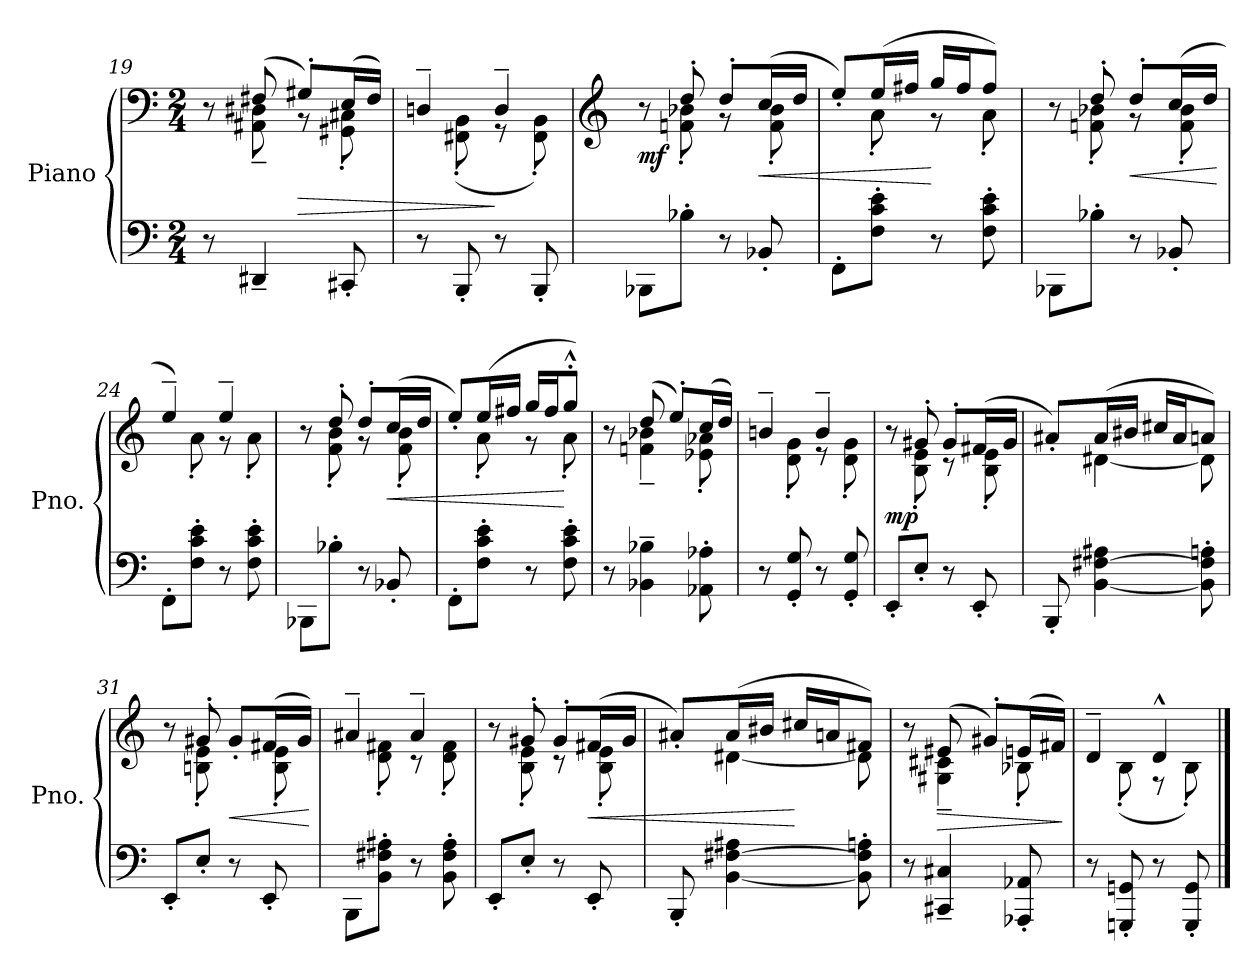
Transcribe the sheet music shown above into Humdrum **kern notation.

**kern	**kern	**dynam
*part1	*part1	*part1
*staff2	*staff1	*staff1/2
*I"Piano	*	*
*I'Pno.	*	*
!!LO:LB:g=z
*clefF4	*clefF4	*
*k[]	*k[]	*
*M2/4	*M2/4	*
=19	=19	=19
*	*^	*
8r	8r	8ryy	.
4DD#X~/	(>8F#X/	8AA#X\~ 8D#X\~	.
!	!	!	!LO:HP:b
.	8G#X'/L)	8r	>
8CC#X'/	(>16E/L	8GG#X\' 8C#X\'	.
.	16F#/JJ)	.	.
=20	=20	=20	=20
8r	4Dn~/	8ryy	.
8BBB'/	.	(<8FF#X\' 8BB\'	.
8r	4D~/	8r	]
8BBB'/	.	8FF#\' 8BB\')	.
=21	=21	=21	=21
*	*clefG2	*	*
!	!	!	!LO:DY:b
8BBB-X\L	8r	8ryy	mf
8B-X'\J	8dd'/	8fn\' 8b-X\'	.
8r	8dd'/L	8r	.
!	!	!	!LO:HP:b
8BB-X'/	(>16cc/L	8f\' 8b-\'	<
.	16dd/JJ	.	.
=22	=22	=22	=22
8FF'\L	8ee'/L)	8ryy	.
8F\' 8c\' 8e\'J	(>16ee/L	8a'\	.
.	16ff#X/JJ	.	.
8r	16gg/LL	8r	[
.	16ff#/J	.	.
8F\' 8c\' 8e\'	8ff#/J)	8a'\	.
=23	=23	=23	=23
8BBB-X\L	8r	8ryy	.
8B-X'\J	8dd'/	8fn\' 8b-X\'	.
!	!	!	!LO:HP:b
8r	8dd'/L	8r	<
8BB-X'/	(>16cc/L	8f\' 8b-\'	.
.	16dd/JJ	.	.
*	*v	*v	*
.	.	[
=24	=24	=24
*	*^	*
8FF'\L	4ee~/)	8ryy	.
8F\' 8c\' 8e\'J	.	8a'\	.
8r	4ee~/	8r	.
8F\' 8c\' 8e\'	.	8a'\	.
!!LO:LB:g=z	!!
=25	=25	=25	=25
8BBB-X\L	8r	8ryy	.
8B-X'\J	8dd'/	8f\' 8b\'	.
8r	8dd'/L	8r	.
!	!	!	!LO:HP:b
8BB-X'/	(>16cc/L	8f\' 8b\'	<
.	16dd/JJ	.	.
=26	=26	=26	=26
8FF'\L	8ee'/L)	8ryy	.
8F\' 8c\' 8e\'J	(>16ee/L	8a'\	.
.	16ff#X/JJ	.	.
8r	16gg/LL	8r	.
.	16ff#/J	.	.
8F\' 8c\' 8e\'	8gg'^^/J)	8a'\	[
=27	=27	=27	=27
8r	8r	8ryy	.
4BB-X\~ 4B-X\~	(>8dd/	4fn\~ 4b-X\~	.
.	8ee'/L)	.	.
8AA-X\' 8A-X\'	(>16cc/L	8e-X\' 8a-X\'	.
.	16dd/JJ)	.	.
=28	=28	=28	=28
8r	4bn~/	8ryy	.
8GG/' 8G/'	.	8d\' 8g\'	.
8r	4b~/	8r	.
8GG/' 8G/'	.	8d\' 8g\'	.
=29	=29	=29	=29
!	!	!	!LO:DY:b
8EE'/L	8r	8ryy	mp
8E'/J	8g#X'/	8B\' 8e\'	.
8r	8g#'/L	8r	.
8EE'/	(>16f#X/L	8B\' 8e\'	.
.	16g#/JJ	.	.
=30	=30	=30	=30
8BBB'/	8a#X'/L)	8ryy	.
[4BB\ [4F#X\ 4A#X\	(>16a#/L	[4d#X\	.
.	16b#X/JJ	.	.
.	16cc#X/LL	.	.
.	16a#/J	.	.
8BB\]' 8F#\]' 8An\'	8an/J)	8d#\]	.
!!LO:PB:g=z	!!
=31	=31	=31	=31
8EE'/L	8r	8ryy	.
8E'/J	8g#X'/	8Bn\' 8e\'	.
!	!	!	!LO:HP:b
8r	8g#'/L	8ryy	<
8EE'/	(>16f#X/L	8B\' 8e\'	.
.	16g#/JJ)	.	.
*	*v	*v	*
.	.	[
=32	=32	=32
*	*^	*
8BBB\L	4a#X~/	8ryy	.
8BB\' 8F#X\' 8A#X\'J	.	8d\' 8f#X\'	.
8r	4a#~/	8r	.
8BB\' 8F#\' 8A#\'	.	8d\' 8f#\'	.
=33	=33	=33	=33
8EE'/L	8r	8ryy	.
8E'/J	8g#X'/	8B\' 8e\'	.
8r	8g#'/L	8r	.
!	!	!	!LO:HP:b
8EE'/	(>16f#X/L	8B\' 8e\'	<
.	16g#/JJ	.	.
=34	=34	=34	=34
8BBB'/	8a#X'/L)	8ryy	.
[4BB\ [4F#X\ 4A#X\	(>16a#/L	[4d#X\	.
.	16b#X/JJ	.	.
.	16cc#X/LL	.	[
.	16an/J	.	.
8BB\]' 8F#\]' 8An\'	8f#X/J)	8d#\]	.
=35	=35	=35	=35
8r	8r	8ryy	.
!	!	!	!LO:HP:b
4CC#X/~ 4C#X/~	(>8e#X/	4G#X\~ 4c#X\~	>
.	8g#X'/L)	.	.
8AAA-X/' 8AA-X/'	(>16en/L	8B-X'\	.
.	16f#X/JJ)	.	.
*	*v	*v	*
.	.	]
!!LO:LB:g=z
=36	=36	=36
*	*^	*
8r	4d~/	8ryy	.
8GGGn/' 8GGn/'	.	(<8B'\	.
8r	4d^^/	8r	.
8GGG/' 8GG/'	.	8B'\)	.
*	*v	*v	*
==	==	==
*-	*-	*-
